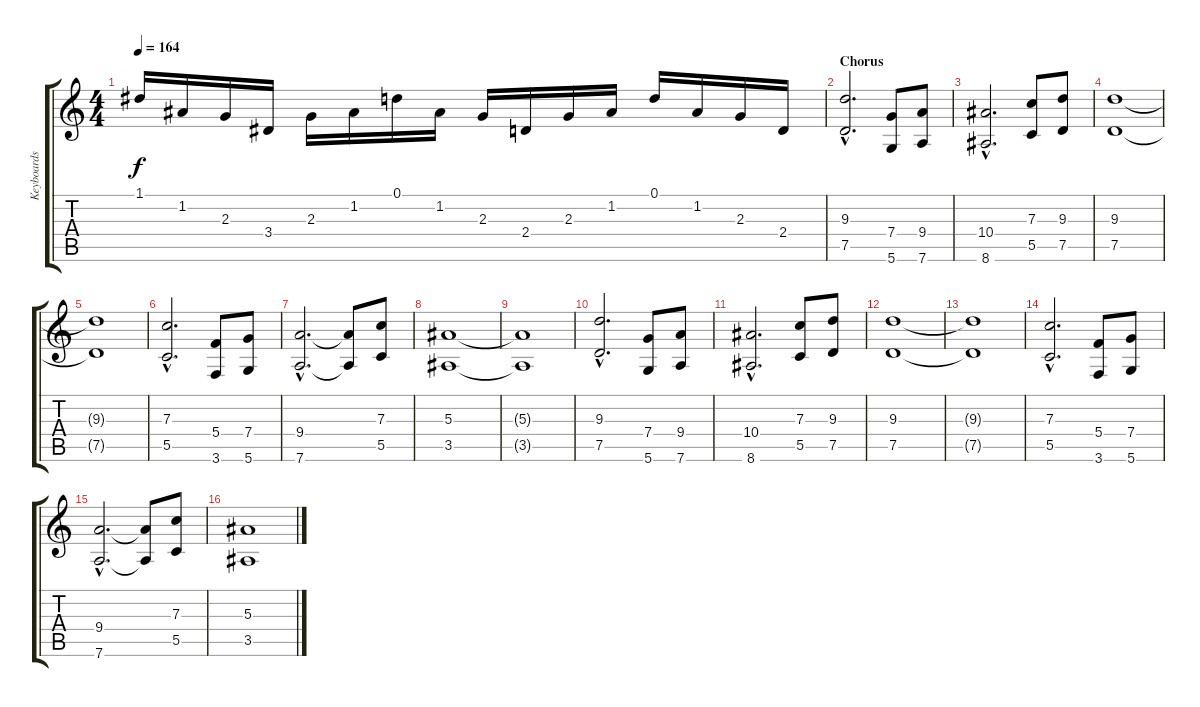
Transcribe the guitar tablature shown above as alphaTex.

\track ("Keyboards" "Keyboards") {instrument fx5brightness}
\staff {score tabs}
\tuning (D5 A4 F4 C4 G3 D3) {hide}
\ts (4 4)
\tempo 164
\clef g2
\ks c
1.1.16{dy f} 1.2.16 2.3.16 3.4.16 2.3.16 1.2.16 0.1.16 1.2.16 2.3.16 2.4.16 2.3.16 1.2.16 0.1.16 1.2.16 2.3.16 2.4.16 |
\section ("" "Chorus")
(9.3{hac} 7.5{hac}).2{d volume 12 instrument stringensemble1} (7.4 5.6).8 (9.4 7.6).8 |
(10.4{hac} 8.6{hac}).2{d} (7.3 5.5).8 (9.3 7.5).8 |
(9.3 7.5).1 |
(9.3{t} 7.5{t}).1 |
(7.3{hac} 5.5{hac}).2{d} (5.4 3.6).8 (7.4 5.6).8 |
(9.4{hac} 7.6{hac}).2{d} (9.4{t} 7.6{t}).8 (7.3 5.5).8 |
(5.3 3.5).1 |
(5.3{t} 3.5{t}).1 |
(9.3{hac} 7.5{hac}).2{d} (7.4 5.6).8 (9.4 7.6).8 |
(10.4{hac} 8.6{hac}).2{d} (7.3 5.5).8 (9.3 7.5).8 |
(9.3 7.5).1 |
(9.3{t} 7.5{t}).1 |
(7.3{hac} 5.5{hac}).2{d} (5.4 3.6).8 (7.4 5.6).8 |
(9.4{hac} 7.6{hac}).2{d} (9.4{t} 7.6{t}).8 (7.3 5.5).8 |
(5.3 3.5).1
